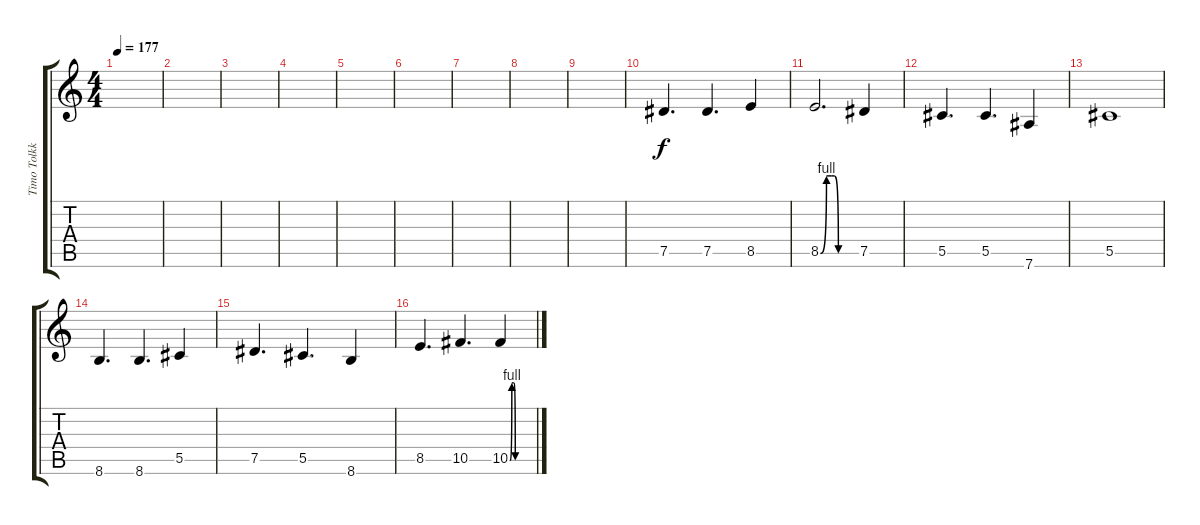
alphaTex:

\track ("Timo Tolkki (Harmony)" "Timo Tolkk") {instrument distortionguitar}
\staff {score tabs}
\tuning (Eb4 Bb3 Gb3 Db3 Ab2 Eb2) {hide}
\ts (4 4)
\tempo 177
\clef g2
\ks c
|
|
|
|
|
|
|
|
|
7.5.4{d} 7.5.4{d} 8.5.4 |
8.5{be (custom 0 0 10 4 18 4 23 4 30 0 60 0)}.2{d} 7.5.4 |
5.5.4{d} 5.5.4{d} 7.6.4 |
5.5.1 |
8.6.4{d} 8.6.4{d} 5.5.4 |
7.5.4{d} 5.5.4{d} 8.6.4 |
8.5.4{d} 10.5.4{d} 10.5{be (custom 0 0 5 4 10 4 14 0 30 0 60 0)}.4
